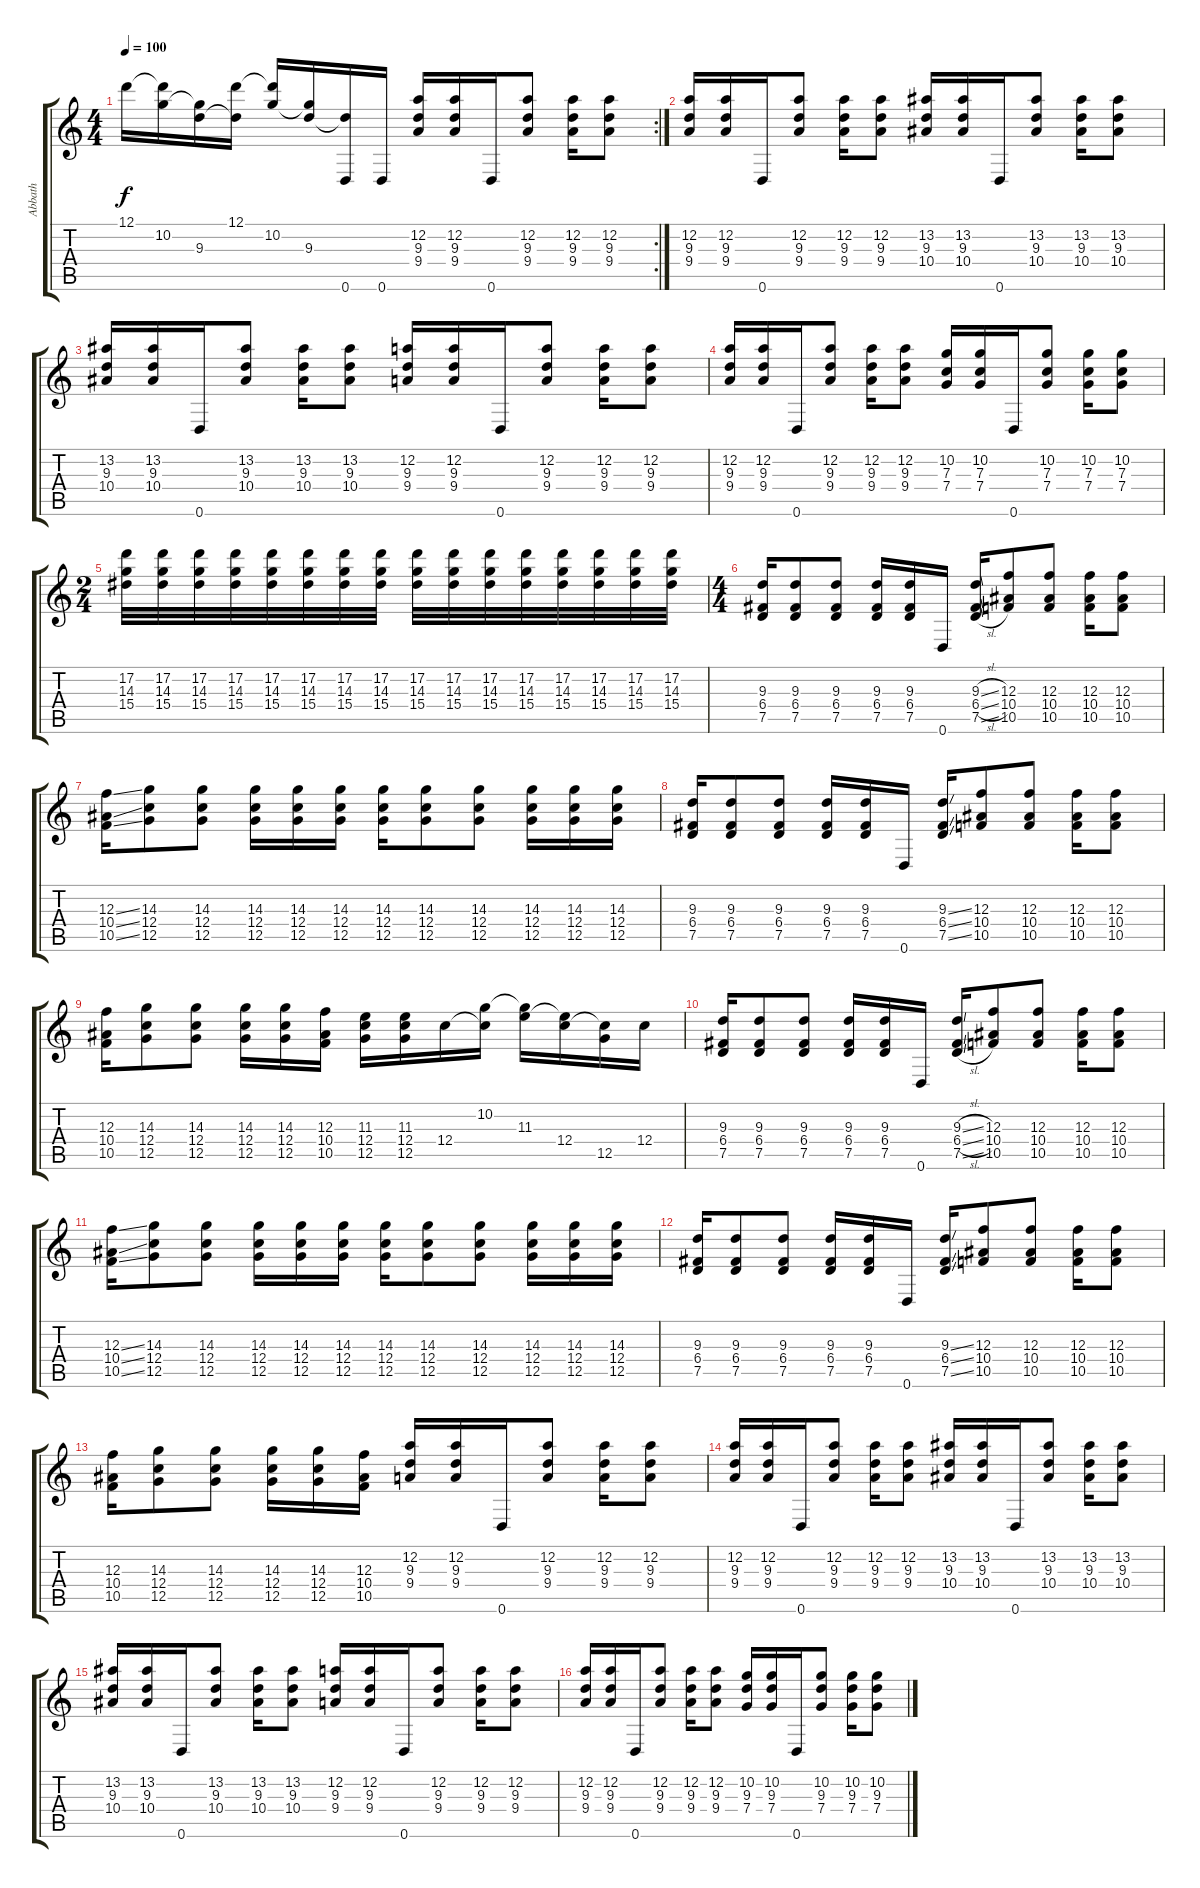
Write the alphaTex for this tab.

\track ("Abbath" "Abbath") {instrument distortionguitar}
\staff {score tabs}
\tuning (D4 A3 F3 C3 G2 D2) {hide}
\rc 2
\ts (4 4)
\tempo 100
\clef g2
\ks c
12.1.16{dy f} (12.1{t} 10.2).16 (10.2{t} 9.3).16 (12.1 9.3{t}).16 (12.1{t} 10.2).16 (10.2{t} 9.3).16 (9.3{t} 0.6).16 0.6.16 (12.2 9.3 9.4).16 (12.2 9.3 9.4).16 0.6.16 (12.2 9.3 9.4).8 (12.2 9.3 9.4).16 (12.2 9.3 9.4).8 |
(12.2 9.3 9.4).16 (12.2 9.3 9.4).16 0.6.16 (12.2 9.3 9.4).8 (12.2 9.3 9.4).16 (12.2 9.3 9.4).8 (13.2 9.3 10.4).16 (13.2 9.3 10.4).16 0.6.16 (13.2 9.3 10.4).8 (13.2 9.3 10.4).16 (13.2 9.3 10.4).8 |
(13.2 9.3 10.4).16 (13.2 9.3 10.4).16 0.6.16 (13.2 9.3 10.4).8 (13.2 9.3 10.4).16 (13.2 9.3 10.4).8 (12.2 9.3 9.4).16 (12.2 9.3 9.4).16 0.6.16 (12.2 9.3 9.4).8 (12.2 9.3 9.4).16 (12.2 9.3 9.4).8 |
(12.2 9.3 9.4).16 (12.2 9.3 9.4).16 0.6.16 (12.2 9.3 9.4).8 (12.2 9.3 9.4).16 (12.2 9.3 9.4).8 (10.2 7.3 7.4).16 (10.2 7.3 7.4).16 0.6.16 (10.2 7.3 7.4).8 (10.2 7.3 7.4).16 (10.2 7.3 7.4).8 |
\ts (2 4)
(17.2 14.3 15.4).32 (17.2 14.3 15.4).32 (17.2 14.3 15.4).32 (17.2 14.3 15.4).32 (17.2 14.3 15.4).32 (17.2 14.3 15.4).32 (17.2 14.3 15.4).32 (17.2 14.3 15.4).32 (17.2 14.3 15.4).32 (17.2 14.3 15.4).32 (17.2 14.3 15.4).32 (17.2 14.3 15.4).32 (17.2 14.3 15.4).32 (17.2 14.3 15.4).32 (17.2 14.3 15.4).32 (17.2 14.3 15.4).32 |
\ts (4 4)
(9.3 6.4 7.5).16 (9.3 6.4 7.5).8 (9.3 6.4 7.5).8 (9.3 6.4 7.5).16 (9.3 6.4 7.5).16 0.6.16 (9.3{sl} 6.4{sl} 7.5{sl}).16 (12.3 10.4 10.5).8 (12.3 10.4 10.5).8 (12.3 10.4 10.5).16 (12.3 10.4 10.5).8 |
(12.3{ss} 10.4{ss} 10.5{ss}).16 (14.3 12.4 12.5).8 (14.3 12.4 12.5).8 (14.3 12.4 12.5).16 (14.3 12.4 12.5).16 (14.3 12.4 12.5).16 (14.3 12.4 12.5).16 (14.3 12.4 12.5).8 (14.3 12.4 12.5).8 (14.3 12.4 12.5).16 (14.3 12.4 12.5).16 (14.3 12.4 12.5).16 |
(9.3 6.4 7.5).16 (9.3 6.4 7.5).8 (9.3 6.4 7.5).8 (9.3 6.4 7.5).16 (9.3 6.4 7.5).16 0.6.16 (9.3{ss} 6.4{ss} 7.5{ss}).16 (12.3 10.4 10.5).8 (12.3 10.4 10.5).8 (12.3 10.4 10.5).16 (12.3 10.4 10.5).8 |
(12.3 10.4 10.5).16 (14.3 12.4 12.5).8 (14.3 12.4 12.5).8 (14.3 12.4 12.5).16 (14.3 12.4 12.5).16 (12.3 10.4 10.5).16 (11.3 12.4 12.5).16 (11.3 12.4 12.5).16 12.4.16 (10.2 12.4{t}).16 (10.2{t} 11.3).16 (11.3{t} 12.4).16 (12.4{t} 12.5).16 12.4.16 |
(9.3 6.4 7.5).16 (9.3 6.4 7.5).8 (9.3 6.4 7.5).8 (9.3 6.4 7.5).16 (9.3 6.4 7.5).16 0.6.16 (9.3{sl} 6.4{sl} 7.5{sl}).16 (12.3 10.4 10.5).8 (12.3 10.4 10.5).8 (12.3 10.4 10.5).16 (12.3 10.4 10.5).8 |
(12.3{ss} 10.4{ss} 10.5{ss}).16 (14.3 12.4 12.5).8 (14.3 12.4 12.5).8 (14.3 12.4 12.5).16 (14.3 12.4 12.5).16 (14.3 12.4 12.5).16 (14.3 12.4 12.5).16 (14.3 12.4 12.5).8 (14.3 12.4 12.5).8 (14.3 12.4 12.5).16 (14.3 12.4 12.5).16 (14.3 12.4 12.5).16 |
(9.3 6.4 7.5).16 (9.3 6.4 7.5).8 (9.3 6.4 7.5).8 (9.3 6.4 7.5).16 (9.3 6.4 7.5).16 0.6.16 (9.3{ss} 6.4{ss} 7.5{ss}).16 (12.3 10.4 10.5).8 (12.3 10.4 10.5).8 (12.3 10.4 10.5).16 (12.3 10.4 10.5).8 |
(12.3 10.4 10.5).16 (14.3 12.4 12.5).8 (14.3 12.4 12.5).8 (14.3 12.4 12.5).16 (14.3 12.4 12.5).16 (12.3 10.4 10.5).16 (12.2 9.3 9.4).16 (12.2 9.3 9.4).16 0.6.16 (12.2 9.3 9.4).8 (12.2 9.3 9.4).16 (12.2 9.3 9.4).8 |
(12.2 9.3 9.4).16 (12.2 9.3 9.4).16 0.6.16 (12.2 9.3 9.4).8 (12.2 9.3 9.4).16 (12.2 9.3 9.4).8 (13.2 9.3 10.4).16 (13.2 9.3 10.4).16 0.6.16 (13.2 9.3 10.4).8 (13.2 9.3 10.4).16 (13.2 9.3 10.4).8 |
(13.2 9.3 10.4).16 (13.2 9.3 10.4).16 0.6.16 (13.2 9.3 10.4).8 (13.2 9.3 10.4).16 (13.2 9.3 10.4).8 (12.2 9.3 9.4).16 (12.2 9.3 9.4).16 0.6.16 (12.2 9.3 9.4).8 (12.2 9.3 9.4).16 (12.2 9.3 9.4).8 |
(12.2 9.3 9.4).16 (12.2 9.3 9.4).16 0.6.16 (12.2 9.3 9.4).8 (12.2 9.3 9.4).16 (12.2 9.3 9.4).8 (10.2 9.3 7.4).16 (10.2 9.3 7.4).16 0.6.16 (10.2 9.3 7.4).8 (10.2 9.3 7.4).16 (10.2 9.3 7.4).8
